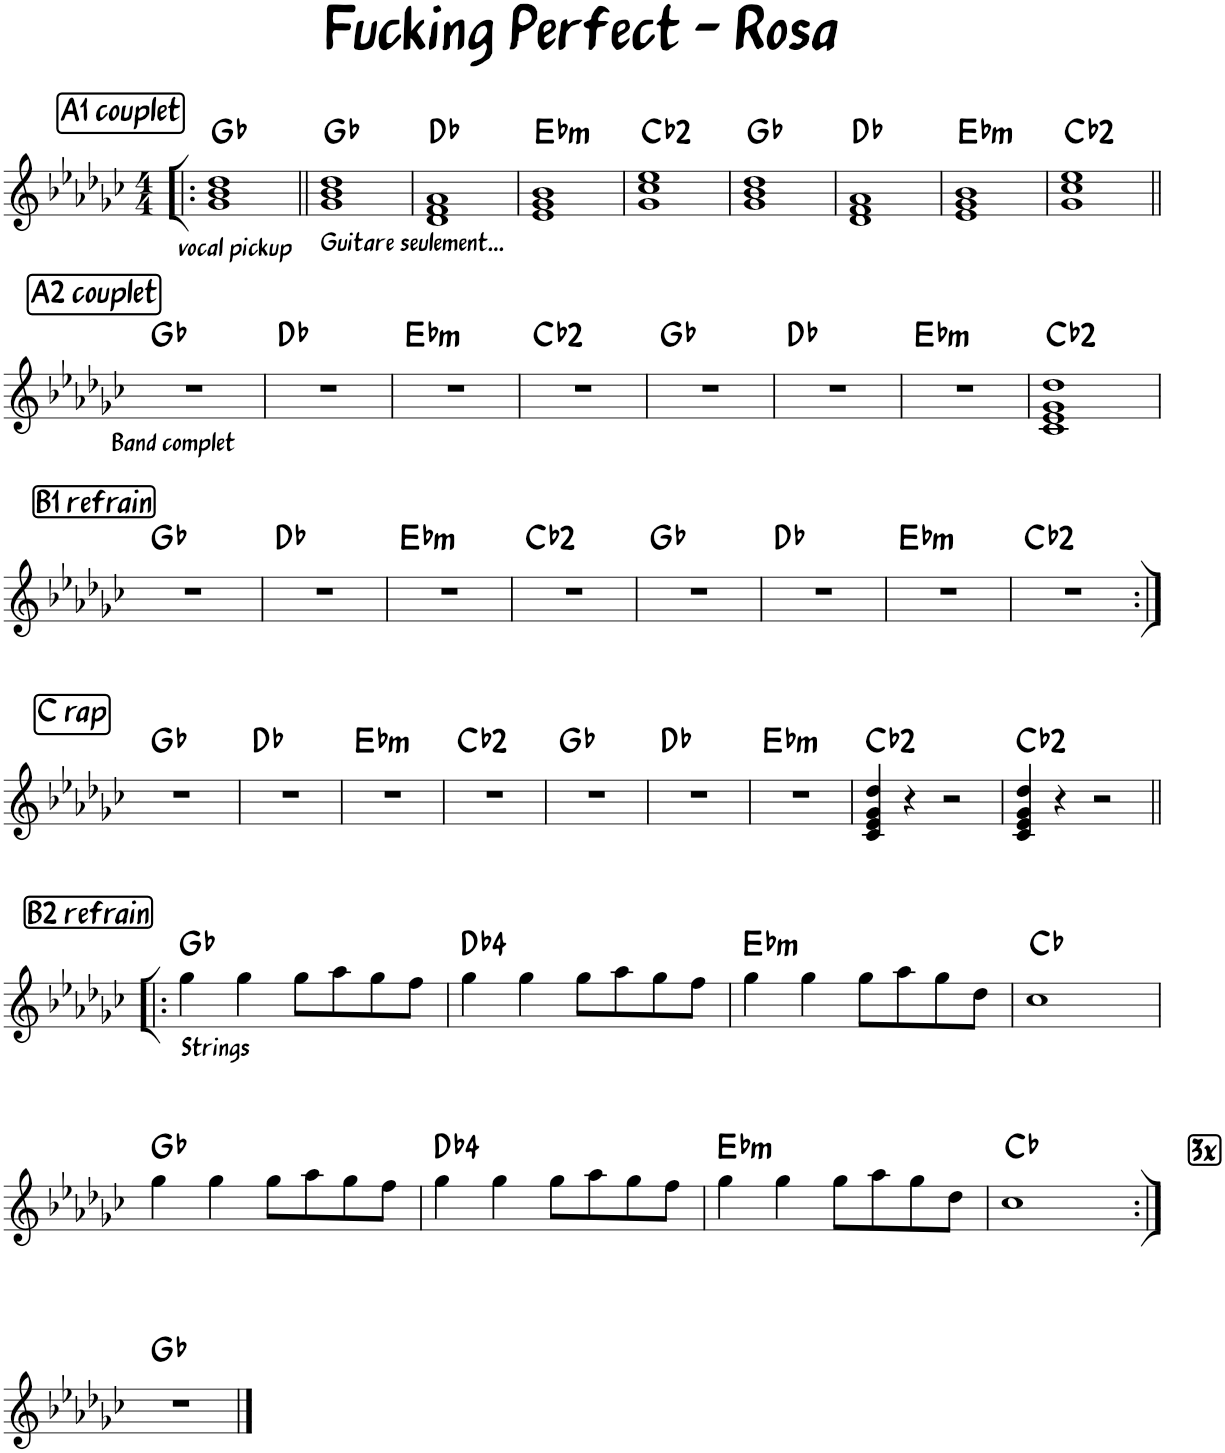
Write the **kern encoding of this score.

**kern	**harte
*part1	*part1
*staff1	*
*I"Piano	*
*I'Pno.	*
*clefG2	*
*k[b-e-a-d-g-c-]	*
*M4/4	*
=1!|:	=1!|:
!LO:TX:b:t=Guitare seulement...	!
!LO:TX:b:t=vocal pickup	!
1g- 1b- 1dd-	Gb:maj
!!LO:REH:place=s1:a:cj:fs=14:t=A1 couplet
=2||	=2||
1g- 1b- 1dd-	Gb:maj
=3	=3
1d- 1f 1a-	Db:maj
=4	=4
!	!LO:H:kt=m
1e- 1g- 1b-	Eb:min
=5	=5
1g- 1cc- 1ee-	Cb:maj(2)
=6	=6
1g- 1b- 1dd-	Gb:maj
=7	=7
1d- 1f 1a-	Db:maj
=8	=8
!	!LO:H:kt=m
1e- 1g- 1b-	Eb:min
=9	=9
1g- 1cc- 1ee-	Cb:maj(2)
!!LO:LB:g=z
!!LO:REH:place=s1:a:cj:fs=14:t=A2 couplet
=10||	=10||
!LO:TX:b:t=Band complet	!
1r	Gb:maj
=11	=11
1r	Db:maj
=12	=12
!	!LO:H:kt=m
1r	Eb:min
=13	=13
1r	Cb:maj(2)
=14	=14
1r	Gb:maj
=15	=15
1r	Db:maj
=16	=16
!	!LO:H:kt=m
1r	Eb:min
=17	=17
1c- 1e- 1g- 1dd-	Cb:maj(2)
!!LO:LB:g=z
!!LO:REH:place=s1:a:cj:fs=14:t=B1 refrain
=18	=18
1r	Gb:maj
=19	=19
1r	Db:maj
=20	=20
!	!LO:H:kt=m
1r	Eb:min
=21	=21
1r	Cb:maj(2)
=22	=22
1r	Gb:maj
=23	=23
1r	Db:maj
=24	=24
!	!LO:H:kt=m
1r	Eb:min
=25	=25
1r	Cb:maj(2)
!!LO:LB:g=z
!!LO:REH:place=s1:a:cj:fs=14:t=C rap
=26:|!	=26:|!
1r	Gb:maj
=27	=27
1r	Db:maj
=28	=28
!	!LO:H:kt=m
1r	Eb:min
=29	=29
1r	Cb:maj(2)
=30	=30
1r	Gb:maj
=31	=31
1r	Db:maj
=32	=32
!	!LO:H:kt=m
1r	Eb:min
=33	=33
4c-/ 4e-/ 4g-/ 4dd-/	Cb:maj(2)
4r	.
2r	.
=34	=34
4c-/ 4e-/ 4g-/ 4dd-/	Cb:maj(2)
4r	.
2r	.
!!LO:LB:g=z
!!LO:REH:place=s1:a:cj:fs=14:t=B2 refrain
=35!|:	=35!|:
!LO:TX:b:t=Strings	!
4gg-\	Gb:maj
4gg-\	.
8gg-\L	.
8aa-\	.
8gg-\	.
8ff\J	.
=36	=36
4gg-\	Db:maj(4)
4gg-\	.
8gg-\L	.
8aa-\	.
8gg-\	.
8ff\J	.
=37	=37
!	!LO:H:kt=m
4gg-\	Eb:min
4gg-\	.
8gg-\L	.
8aa-\	.
8gg-\	.
8dd-\J	.
=38	=38
1cc-	Cb:maj
!!LO:LB:g=z
=39	=39
4gg-\	Gb:maj
4gg-\	.
8gg-\L	.
8aa-\	.
8gg-\	.
8ff\J	.
=40	=40
4gg-\	Db:maj(4)
4gg-\	.
8gg-\L	.
8aa-\	.
8gg-\	.
8ff\J	.
=41	=41
!	!LO:H:kt=m
4gg-\	Eb:min
4gg-\	.
8gg-\L	.
8aa-\	.
8gg-\	.
8dd-\J	.
!!LO:REH:place=s1:a:cj:fs=14:t=3x
=42	=42
1cc-	Cb:maj
!!LO:LB:g=z
=43:|!	=43:|!
1r	Gb:maj
==	==
*-	*-
